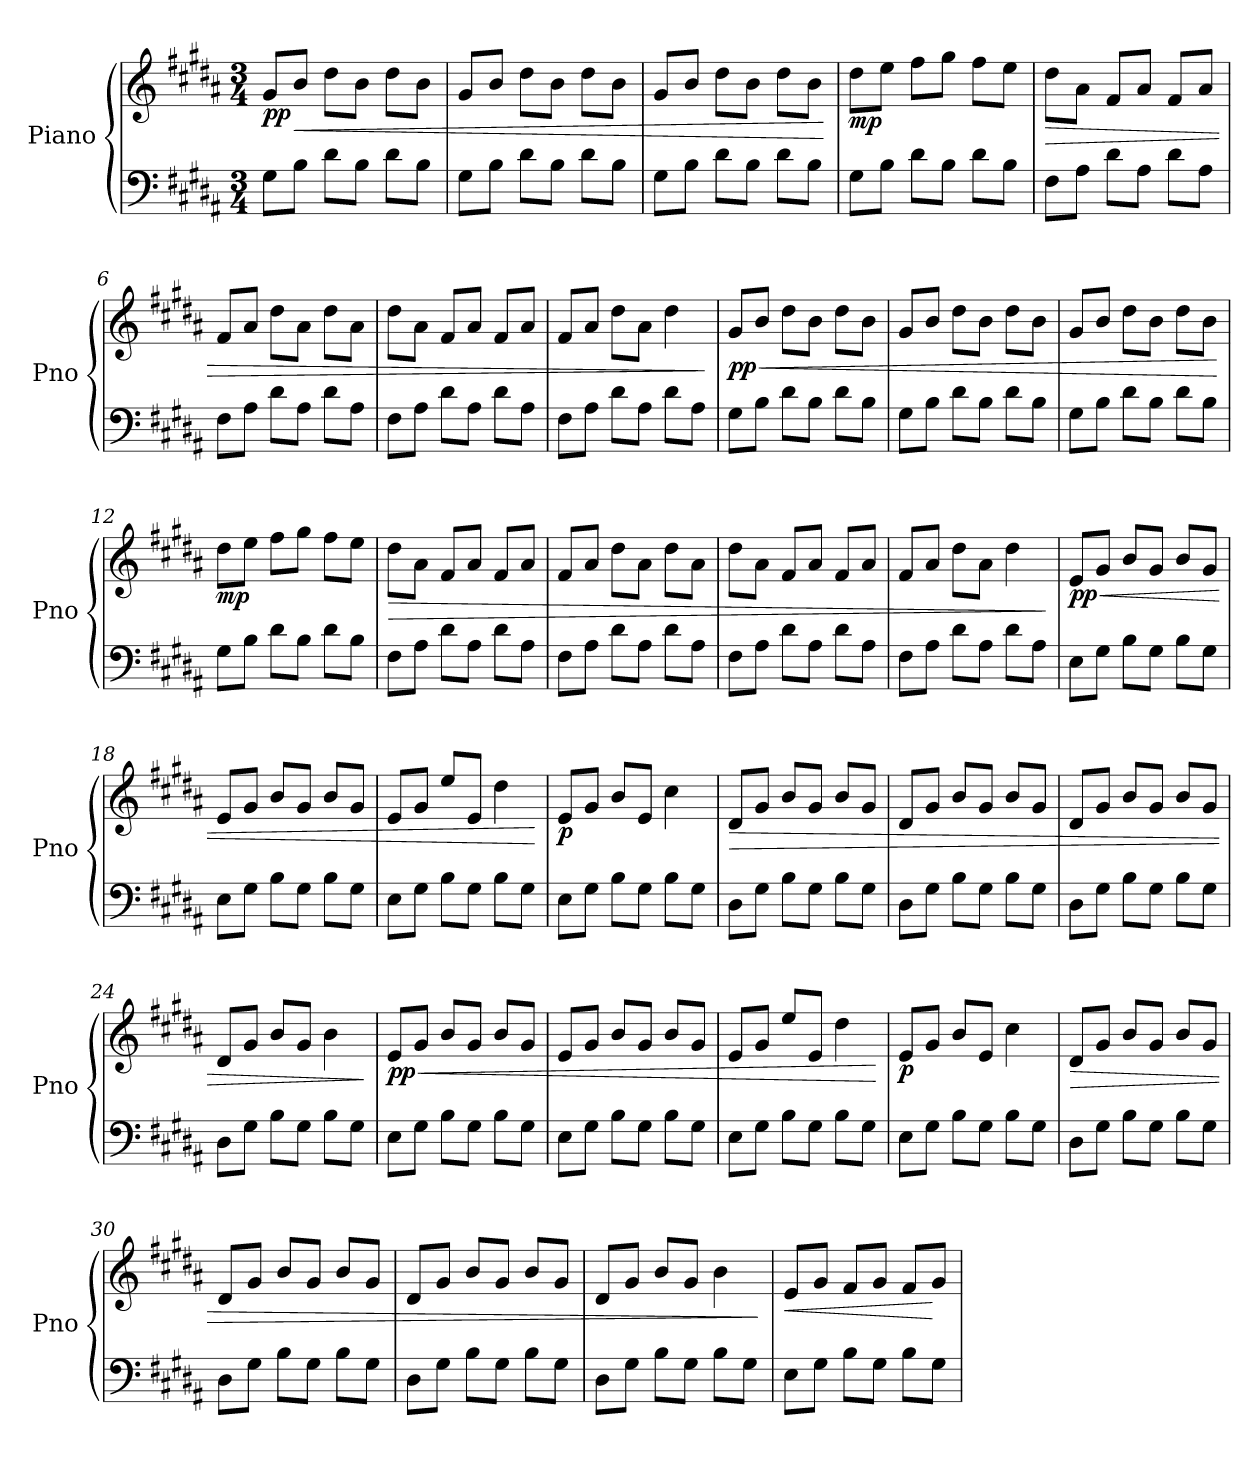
**kern	**kern	**dynam
*part1	*part1	*part1
*staff2	*staff1	*staff1/2
*I"Piano	*	*
*I'Pno	*	*
*clefF4	*clefG2	*
*k[f#c#g#d#a#]	*k[f#c#g#d#a#]	*
*M3/4	*M3/4	*
=1	=1	=1
!	!	!LO:DY:b
8G#\L	8g#/L	pp
!	!	!LO:HP:b
8B\J	8b/J	<
8d#\L	8dd#\L	.
8B\J	8b\J	.
8d#\L	8dd#\L	.
8B\J	8b\J	.
=2	=2	=2
8G#\L	8g#/L	.
8B\J	8b/J	.
8d#\L	8dd#\L	.
8B\J	8b\J	.
8d#\L	8dd#\L	.
8B\J	8b\J	.
=3	=3	=3
8G#\L	8g#/L	.
8B\J	8b/J	.
8d#\L	8dd#\L	.
8B\J	8b\J	.
8d#\L	8dd#\L	.
8B\J	8b\J	.
.	.	[
=4	=4	=4
!	!	!LO:DY:b
8G#\L	8dd#\L	mp
8B\J	8ee\J	.
8d#\L	8ff#\L	.
8B\J	8gg#\J	.
8d#\L	8ff#\L	.
8B\J	8ee\J	.
=5	=5	=5
!	!	!LO:HP:b
8F#\L	8dd#\L	>
8A#\J	8a#\J	.
8d#\L	8f#/L	.
8A#\J	8a#/J	.
8d#\L	8f#/L	.
8A#\J	8a#/J	.
=6	=6	=6
8F#\L	8f#/L	.
8A#\J	8a#/J	.
8d#\L	8dd#\L	.
8A#\J	8a#\J	.
8d#\L	8dd#\L	.
8A#\J	8a#\J	.
=7	=7	=7
8F#\L	8dd#\L	.
8A#\J	8a#\J	.
8d#\L	8f#/L	.
8A#\J	8a#/J	.
8d#\L	8f#/L	.
8A#\J	8a#/J	.
=8	=8	=8
8F#\L	8f#/L	.
8A#\J	8a#/J	.
8d#\L	8dd#\L	.
8A#\J	8a#\J	.
8d#\L	4dd#\	.
8A#\J	.	.
.	.	]
=9	=9	=9
!	!	!LO:HP:b
!	!	!LO:DY:n=1:b
8G#\L	8g#/L	< pp
8B\J	8b/J	.
8d#\L	8dd#\L	.
8B\J	8b\J	.
8d#\L	8dd#\L	.
8B\J	8b\J	.
=10	=10	=10
8G#\L	8g#/L	.
8B\J	8b/J	.
8d#\L	8dd#\L	.
8B\J	8b\J	.
8d#\L	8dd#\L	.
8B\J	8b\J	.
=11	=11	=11
8G#\L	8g#/L	.
8B\J	8b/J	.
8d#\L	8dd#\L	.
8B\J	8b\J	.
8d#\L	8dd#\L	.
8B\J	8b\J	.
.	.	[
=12	=12	=12
!	!	!LO:DY:b
8G#\L	8dd#\L	mp
8B\J	8ee\J	.
8d#\L	8ff#\L	.
8B\J	8gg#\J	.
8d#\L	8ff#\L	.
8B\J	8ee\J	.
=13	=13	=13
!	!	!LO:HP:b
8F#\L	8dd#\L	>
8A#\J	8a#\J	.
8d#\L	8f#/L	.
8A#\J	8a#/J	.
8d#\L	8f#/L	.
8A#\J	8a#/J	.
=14	=14	=14
8F#\L	8f#/L	.
8A#\J	8a#/J	.
8d#\L	8dd#\L	.
8A#\J	8a#\J	.
8d#\L	8dd#\L	.
8A#\J	8a#\J	.
=15	=15	=15
8F#\L	8dd#\L	.
8A#\J	8a#\J	.
8d#\L	8f#/L	.
8A#\J	8a#/J	.
8d#\L	8f#/L	.
8A#\J	8a#/J	.
=16	=16	=16
8F#\L	8f#/L	.
8A#\J	8a#/J	.
8d#\L	8dd#\L	.
8A#\J	8a#\J	.
8d#\L	4dd#\	.
8A#\J	.	.
.	.	]
=17	=17	=17
!	!	!LO:HP:b
!	!	!LO:DY:n=1:b
8E\L	8e/L	< pp
8G#\J	8g#/J	.
8B\L	8b/L	.
8G#\J	8g#/J	.
8B\L	8b/L	.
8G#\J	8g#/J	.
=18	=18	=18
8E\L	8e/L	.
8G#\J	8g#/J	.
8B\L	8b/L	.
8G#\J	8g#/J	.
8B\L	8b/L	.
8G#\J	8g#/J	.
=19	=19	=19
8E\L	8e/L	.
8G#\J	8g#/J	.
8B\L	8ee/L	.
8G#\J	8e/J	.
8B\L	4dd#\	.
8G#\J	.	.
.	.	[
=20	=20	=20
!	!	!LO:DY:b
8E\L	8e/L	p
8G#\J	8g#/J	.
8B\L	8b/L	.
8G#\J	8e/J	.
8B\L	4cc#\	.
8G#\J	.	.
=21	=21	=21
!	!	!LO:HP:b
8D#\L	8d#/L	>
8G#\J	8g#/J	.
8B\L	8b/L	.
8G#\J	8g#/J	.
8B\L	8b/L	.
8G#\J	8g#/J	.
=22	=22	=22
8D#\L	8d#/L	.
8G#\J	8g#/J	.
8B\L	8b/L	.
8G#\J	8g#/J	.
8B\L	8b/L	.
8G#\J	8g#/J	.
=23	=23	=23
8D#\L	8d#/L	.
8G#\J	8g#/J	.
8B\L	8b/L	.
8G#\J	8g#/J	.
8B\L	8b/L	.
8G#\J	8g#/J	.
=24	=24	=24
8D#\L	8d#/L	.
8G#\J	8g#/J	.
8B\L	8b/L	.
8G#\J	8g#/J	.
8B\L	4b\	.
8G#\J	.	.
.	.	]
=25	=25	=25
!	!	!LO:HP:b
!	!	!LO:DY:n=1:b
8E\L	8e/L	< pp
8G#\J	8g#/J	.
8B\L	8b/L	.
8G#\J	8g#/J	.
8B\L	8b/L	.
8G#\J	8g#/J	.
=26	=26	=26
8E\L	8e/L	.
8G#\J	8g#/J	.
8B\L	8b/L	.
8G#\J	8g#/J	.
8B\L	8b/L	.
8G#\J	8g#/J	.
=27	=27	=27
8E\L	8e/L	.
8G#\J	8g#/J	.
8B\L	8ee/L	.
8G#\J	8e/J	.
8B\L	4dd#\	.
8G#\J	.	.
.	.	[
=28	=28	=28
!	!	!LO:DY:b
8E\L	8e/L	p
8G#\J	8g#/J	.
8B\L	8b/L	.
8G#\J	8e/J	.
8B\L	4cc#\	.
8G#\J	.	.
=29	=29	=29
!	!	!LO:HP:b
8D#\L	8d#/L	>
8G#\J	8g#/J	.
8B\L	8b/L	.
8G#\J	8g#/J	.
8B\L	8b/L	.
8G#\J	8g#/J	.
=30	=30	=30
8D#\L	8d#/L	.
8G#\J	8g#/J	.
8B\L	8b/L	.
8G#\J	8g#/J	.
8B\L	8b/L	.
8G#\J	8g#/J	.
=31	=31	=31
8D#\L	8d#/L	.
8G#\J	8g#/J	.
8B\L	8b/L	.
8G#\J	8g#/J	.
8B\L	8b/L	.
8G#\J	8g#/J	.
=32	=32	=32
8D#\L	8d#/L	.
8G#\J	8g#/J	.
8B\L	8b/L	.
8G#\J	8g#/J	.
8B\L	4b\	.
8G#\J	.	.
.	.	]
=33	=33	=33
!	!	!LO:HP:b
8E\L	8e/L	<
8G#\J	8g#/J	.
8B\L	8f#/L	.
8G#\J	8g#/J	.
8B\L	8f#/L	.
8G#\J	8g#/J	[
=	=	=
*-	*-	*-
